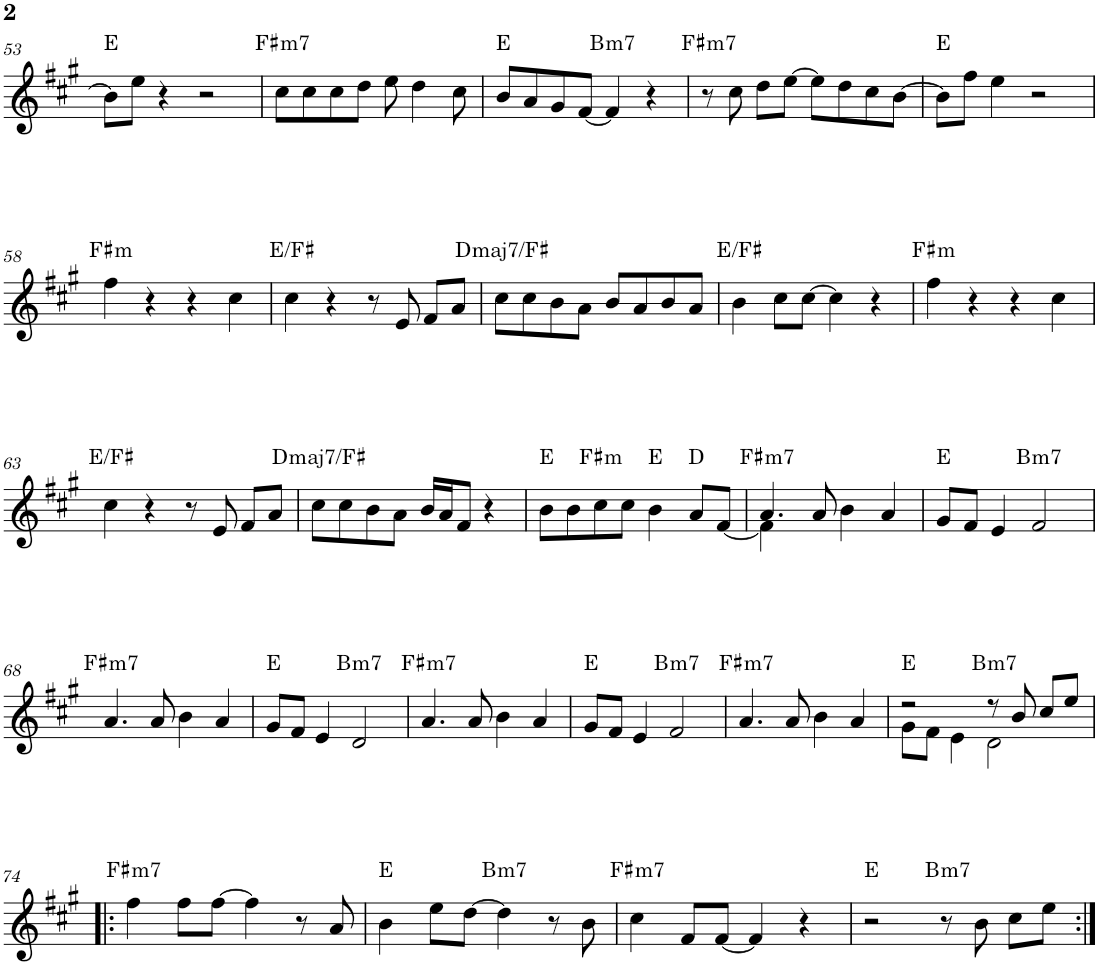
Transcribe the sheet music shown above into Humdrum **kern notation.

**kern	**harte
*part1	*part1
*staff1	*
*I"P1	*
!!LO:PB:g=z
*clefG2	*
*k[f#c#g#]	*
*f#:	*
*M4/4	*
=53	=53
8b\L]	E:maj
8ee\J	.
4r	.
2r	.
=54	=54
!	!LO:H:kt=m7
8cc#\L	F#:min7
8cc#\	.
8cc#\	.
8dd\J	.
8ee\	.
4dd\	.
8cc#\	.
=55	=55
8b/L	E:maj
8a/	.
8g#/	.
[<8f#/J	.
!	!LO:H:kt=m7
4f#/]	B:min7
4r	.
=56	=56
!	!LO:H:kt=m7
8r	F#:min7
8cc#\	.
8dd\L	.
[>8ee\J	.
8ee\L]	.
8dd\	.
8cc#\	.
[>8b\J	.
=57	=57
8b\L]	E:maj
8ff#\J	.
4ee\	.
2r	.
!!LO:LB:g=z
=58	=58
!	!LO:H:kt=m
4ff#\	F#:min
4r	.
4r	.
4cc#\	.
=59	=59
4cc#\	E:maj/2
4r	.
8r	.
8e/	.
8f#/L	.
8a/J	.
=60	=60
!	!LO:H:kt=maj7
8cc#\L	D:maj7/3
8cc#\	.
8b\	.
8a\J	.
8b/L	.
8a/	.
8b/	.
8a/J	.
=61	=61
4b\	E:maj/2
8cc#\L	.
[>8cc#\J	.
4cc#\]	.
4r	.
=62	=62
!	!LO:H:kt=m
4ff#\	F#:min
4r	.
4r	.
4cc#\	.
!!LO:LB:g=z
=63	=63
4cc#\	E:maj/2
4r	.
8r	.
8e/	.
8f#/L	.
8a/J	.
=64	=64
!	!LO:H:kt=maj7
8cc#\L	D:maj7/3
8cc#\	.
8b\	.
8a\J	.
16b/LL	.
16a/J	.
8f#/J	.
4r	.
=65	=65
8b\L	E:maj
8b\	.
!	!LO:H:kt=m
8cc#\	F#:min
8cc#\J	.
4b\	E:maj
8a/L	D:maj
[<8f#/J	.
=66	=66
*^	*
!	!	!LO:H:kt=m7
4.a/	4f#\]	F#:min7
.	4ryy	.
8a/	.	.
4b\	2ryy	.
4a/	.	.
*v	*v	*
=67	=67
8g#/L	E:maj
8f#/J	.
4e/	.
!	!LO:H:kt=m7
2f#/	B:min7
!!LO:LB:g=z
=68	=68
!	!LO:H:kt=m7
4.a/	F#:min7
8a/	.
4b\	.
4a/	.
=69	=69
8g#/L	E:maj
8f#/J	.
4e/	.
!	!LO:H:kt=m7
2d/	B:min7
=70	=70
!	!LO:H:kt=m7
4.a/	F#:min7
8a/	.
4b\	.
4a/	.
=71	=71
8g#/L	E:maj
8f#/J	.
4e/	.
!	!LO:H:kt=m7
2f#/	B:min7
=72	=72
!	!LO:H:kt=m7
4.a/	F#:min7
8a/	.
4b\	.
4a/	.
=73	=73
*^	*
2r	8g#\L	E:maj
.	8f#\J	.
.	4e\	.
!	!	!LO:H:kt=m7
8r	2d\	B:min7
8b/	.	.
8cc#/L	.	.
8ee/J	.	.
*v	*v	*
!!LO:LB:g=z
=74!|:	=74!|:
!	!LO:H:kt=m7
4ff#\	F#:min7
8ff#\L	.
[>8ff#\J	.
4ff#\]	.
8r	.
8a/	.
=75	=75
4b\	E:maj
8ee\L	.
[>8dd\J	.
!	!LO:H:kt=m7
4dd\]	B:min7
8r	.
8b\	.
=76	=76
!	!LO:H:kt=m7
4cc#\	F#:min7
8f#/L	.
[<8f#/J	.
4f#/]	.
4r	.
=77	=77
2r	E:maj
!	!LO:H:kt=m7
8r	B:min7
8b\	.
8cc#\L	.
8ee\J	.
=:|!	=:|!
*-	*-
